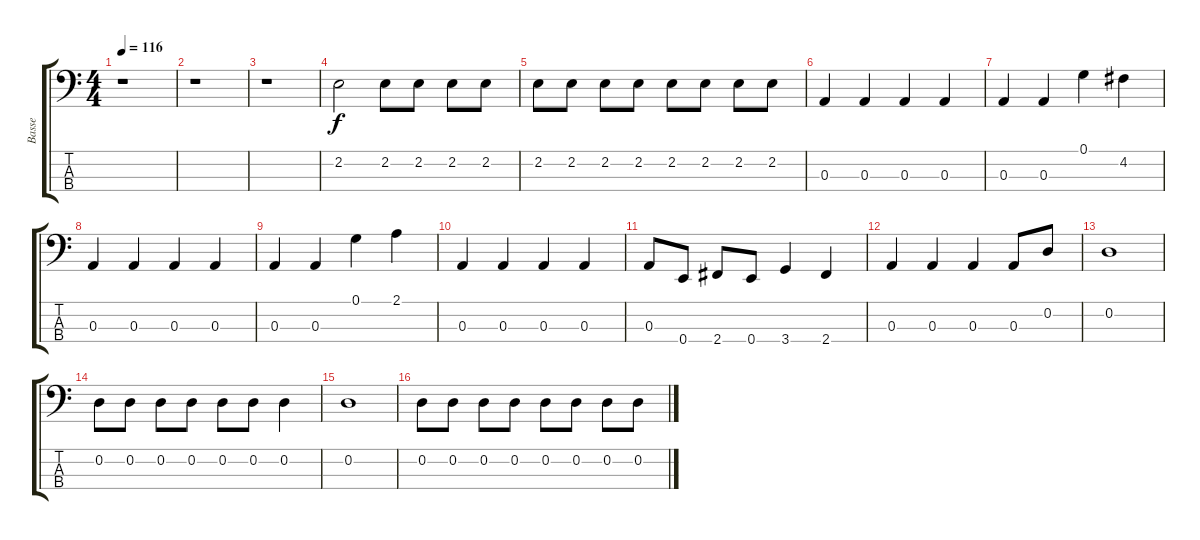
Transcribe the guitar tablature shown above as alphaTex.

\track ("Basse" "Basse") {instrument electricbasspick}
\staff {score tabs}
\tuning (G2 D2 A1 E1) {hide}
\ts (4 4)
\tempo 116
\clef f4
\ks c
r.1{dy f} |
r.1 |
r.1 |
2.2.2 2.2.8 2.2.8 2.2.8 2.2.8 |
2.2.8 2.2.8 2.2.8 2.2.8 2.2.8 2.2.8 2.2.8 2.2.8 |
0.3.4 0.3.4 0.3.4 0.3.4 |
0.3.4 0.3.4 0.1.4 4.2.4 |
0.3.4 0.3.4 0.3.4 0.3.4 |
0.3.4 0.3.4 0.1.4 2.1.4 |
0.3.4 0.3.4 0.3.4 0.3.4 |
0.3.8 0.4.8 2.4.8 0.4.8 3.4.4 2.4.4 |
0.3.4 0.3.4 0.3.4 0.3.8 0.2.8 |
0.2.1 |
0.2.8 0.2.8 0.2.8 0.2.8 0.2.8 0.2.8 0.2.4 |
0.2.1 |
0.2.8 0.2.8 0.2.8 0.2.8 0.2.8 0.2.8 0.2.8 0.2.8
